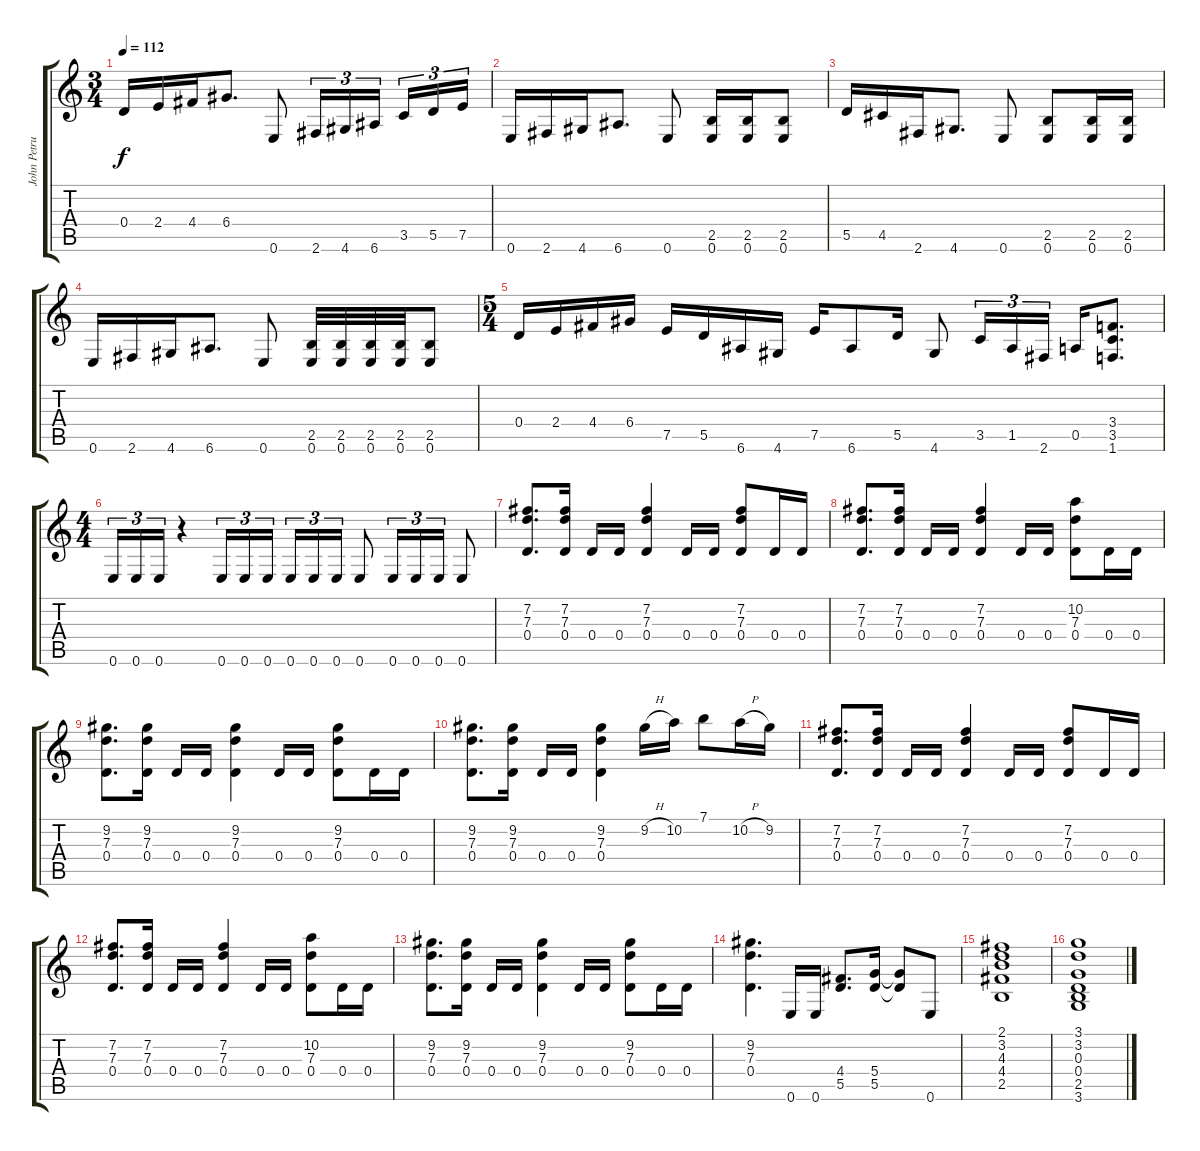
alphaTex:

\track ("John Petrucci" "John Petru") {instrument distortionguitar}
\staff {score tabs}
\tuning (E4 B3 G3 D3 A2 E2) {hide}
\ts (3 4)
\tempo 112
\clef g2
\ks c
0.4.16{dy f} 2.4.16 4.4.16 6.4.8{d} 0.6.8 2.6.16{tu (3 2)} 4.6.16{tu (3 2)} 6.6.16{tu (3 2) beam splitsecondary} 3.5.16{tu (3 2)} 5.5.16{tu (3 2)} 7.5.16{tu (3 2)} |
0.6.16 2.6.16 4.6.16 6.6.8{d} 0.6.8 (2.5 0.6).16 (2.5 0.6).16 (2.5 0.6).8 |
5.5.16 4.5.16 2.6.16 4.6.8{d} 0.6.8 (2.5 0.6).8 (2.5 0.6).16 (2.5 0.6).16 |
0.6.16 2.6.16 4.6.16 6.6.8{d} 0.6.8 (2.5 0.6).32 (2.5 0.6).32 (2.5 0.6).32 (2.5 0.6).32 (2.5 0.6).8 |
\ts (5 4)
0.4.16 2.4.16 4.4.16 6.4.16 7.5.16 5.5.16 6.6.16 4.6.16 7.5.16 6.6.8 5.5.16 4.6.8 3.5.16{tu (3 2)} 1.5.16{tu (3 2)} 2.6.16{tu (3 2)} 0.5.16 (3.4 3.5 1.6).8{d} |
\ts (4 4)
0.6.16{tu (3 2)} 0.6.16{tu (3 2)} 0.6.16{tu (3 2)} r.4 0.6.16{tu (3 2)} 0.6.16{tu (3 2)} 0.6.16{tu (3 2)} 0.6.16{tu (3 2)} 0.6.16{tu (3 2)} 0.6.16{tu (3 2)} 0.6.8 0.6.16{tu (3 2)} 0.6.16{tu (3 2)} 0.6.16{tu (3 2)} 0.6.8 |
(7.2 7.3 0.4).8{d} (7.2 7.3 0.4).16 0.4.16 0.4.16 (7.2 7.3 0.4).4 0.4.16 0.4.16 (7.2 7.3 0.4).8 0.4.16 0.4.16 |
(7.2 7.3 0.4).8{d} (7.2 7.3 0.4).16 0.4.16 0.4.16 (7.2 7.3 0.4).4 0.4.16 0.4.16 (10.2 7.3 0.4).8 0.4.16 0.4.16 |
(9.2 7.3 0.4).8{d} (9.2 7.3 0.4).16 0.4.16 0.4.16 (9.2 7.3 0.4).4 0.4.16 0.4.16 (9.2 7.3 0.4).8 0.4.16 0.4.16 |
(9.2 7.3 0.4).8{d} (9.2 7.3 0.4).16 0.4.16 0.4.16 (9.2 7.3 0.4).4 9.2{h}.16 10.2.16 7.1.8 10.2{h}.16 9.2.16 |
(7.2 7.3 0.4).8{d} (7.2 7.3 0.4).16 0.4.16 0.4.16 (7.2 7.3 0.4).4 0.4.16 0.4.16 (7.2 7.3 0.4).8 0.4.16 0.4.16 |
(7.2 7.3 0.4).8{d} (7.2 7.3 0.4).16 0.4.16 0.4.16 (7.2 7.3 0.4).4 0.4.16 0.4.16 (10.2 7.3 0.4).8 0.4.16 0.4.16 |
(9.2 7.3 0.4).8{d} (9.2 7.3 0.4).16 0.4.16 0.4.16 (9.2 7.3 0.4).4 0.4.16 0.4.16 (9.2 7.3 0.4).8 0.4.16 0.4.16 |
(9.2 7.3 0.4).4{d} 0.6.16 0.6.16 (4.4 5.5).8{d} (5.4 5.5).16 (5.4{t} 5.5{t}).8 0.6.8 |
(2.1 3.2 4.3 4.4 2.5).1 |
(3.1 3.2 0.3 0.4 2.5 3.6).1
